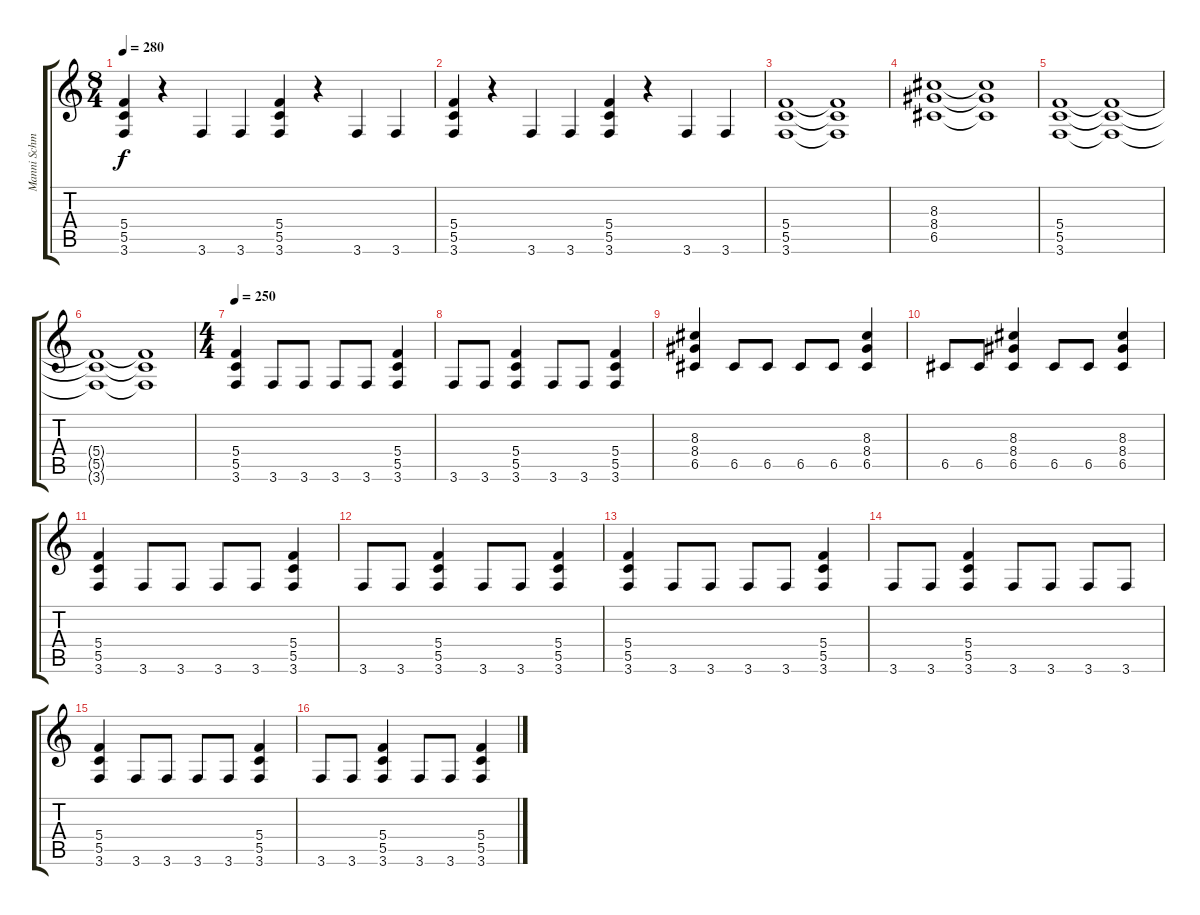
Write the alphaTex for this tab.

\track ("Manni Schmidt (Rítmica)" "Manni Schm") {instrument distortionguitar}
\staff {score tabs}
\tuning (D4 A3 F3 C3 G2 D2) {hide}
\ts (8 4)
\tempo 280
\clef g2
\ks c
(5.4 5.5 3.6).4{dy f} r.4 3.6.4 3.6.4 (5.4 5.5 3.6).4 r.4 3.6.4 3.6.4 |
(5.4 5.5 3.6).4 r.4 3.6.4 3.6.4 (5.4 5.5 3.6).4 r.4 3.6.4 3.6.4 |
(5.4 5.5 3.6).1 (5.4{t} 5.5{t} 3.6{t}).1 |
(8.3 8.4 6.5).1 (8.3{t} 8.4{t} 6.5{t}).1 |
(5.4 5.5 3.6).1 (5.4{t} 5.5{t} 3.6{t}).1 |
(5.4{t} 5.5{t} 3.6{t}).1 (5.4{t} 5.5{t} 3.6{t}).1 |
\ts (4 4)
\tempo 250
(5.4 5.5 3.6).4 3.6.8 3.6.8 3.6.8 3.6.8 (5.4 5.5 3.6).4 |
3.6.8 3.6.8 (5.4 5.5 3.6).4 3.6.8 3.6.8 (5.4 5.5 3.6).4 |
(8.3 8.4 6.5).4 6.5.8 6.5.8 6.5.8 6.5.8 (8.3 8.4 6.5).4 |
6.5.8 6.5.8 (8.3 8.4 6.5).4 6.5.8 6.5.8 (8.3 8.4 6.5).4 |
(5.4 5.5 3.6).4 3.6.8 3.6.8 3.6.8 3.6.8 (5.4 5.5 3.6).4 |
3.6.8 3.6.8 (5.4 5.5 3.6).4 3.6.8 3.6.8 (5.4 5.5 3.6).4 |
(5.4 5.5 3.6).4 3.6.8 3.6.8 3.6.8 3.6.8 (5.4 5.5 3.6).4 |
3.6.8 3.6.8 (5.4 5.5 3.6).4 3.6.8 3.6.8 3.6.8 3.6.8 |
(5.4 5.5 3.6).4 3.6.8 3.6.8 3.6.8 3.6.8 (5.4 5.5 3.6).4 |
3.6.8 3.6.8 (5.4 5.5 3.6).4 3.6.8 3.6.8 (5.4 5.5 3.6).4
